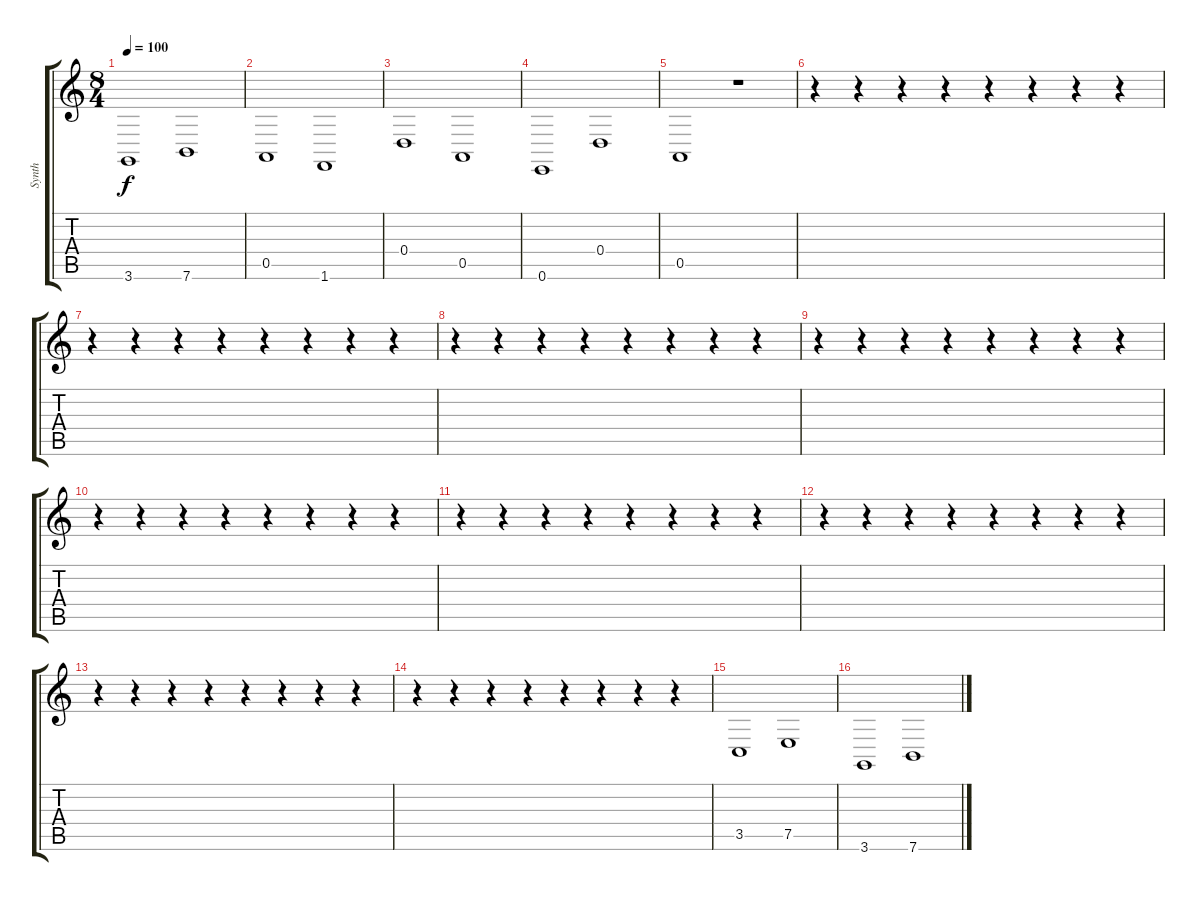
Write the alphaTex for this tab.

\track ("Synth" "Synth") {instrument stringensemble1}
\staff {score tabs}
\tuning (E4 B3 G3 D3 A2 E2) {hide}
\ts (8 4)
\tempo 100
\clef g2
\ks c
3.6.1{dy f} 7.6.1 |
0.5.1 1.6.1 |
0.4.1 0.5.1 |
0.6.1 0.4.1 |
0.5.1 r.1 |
r.4 r.4 r.4 r.4 r.4 r.4 r.4 r.4 |
r.4 r.4 r.4 r.4 r.4 r.4 r.4 r.4 |
r.4 r.4 r.4 r.4 r.4 r.4 r.4 r.4 |
r.4 r.4 r.4 r.4 r.4 r.4 r.4 r.4 |
r.4 r.4 r.4 r.4 r.4 r.4 r.4 r.4 |
r.4 r.4 r.4 r.4 r.4 r.4 r.4 r.4 |
r.4 r.4 r.4 r.4 r.4 r.4 r.4 r.4 |
r.4 r.4 r.4 r.4 r.4 r.4 r.4 r.4 |
r.4 r.4 r.4 r.4 r.4 r.4 r.4 r.4 |
3.5.1 7.5.1 |
3.6.1 7.6.1
